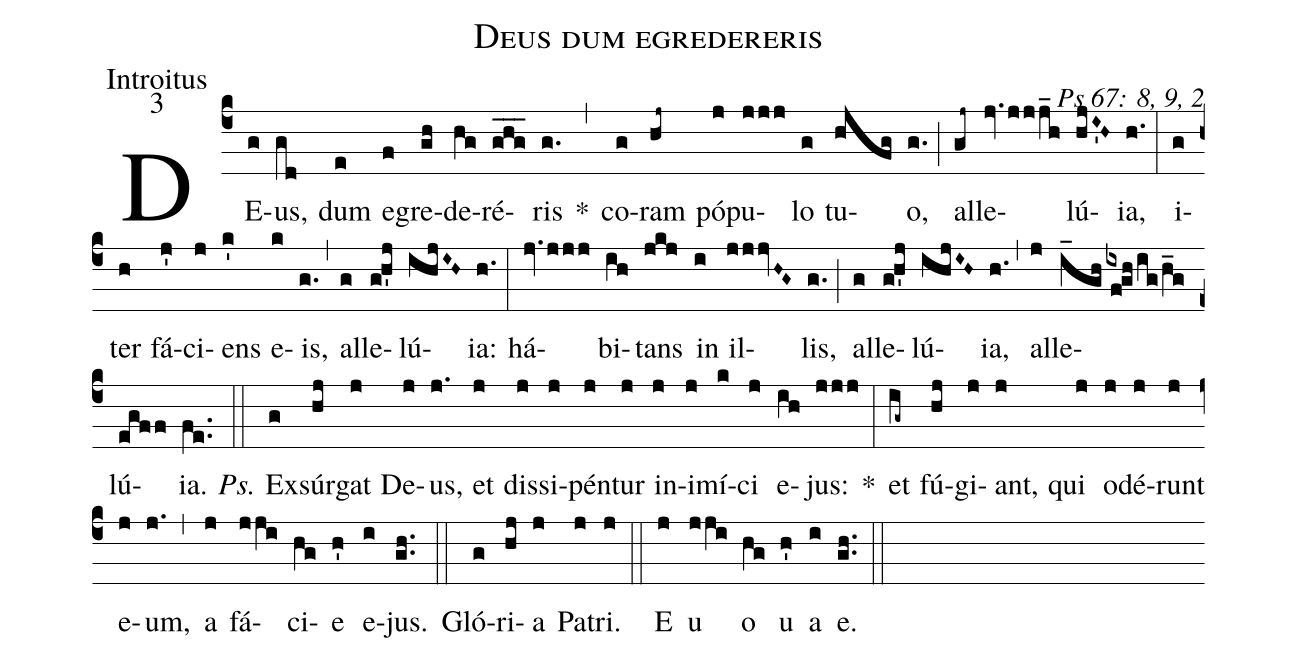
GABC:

name: Deus dum egredereris;
office-part: Introitus;
mode: 3;
commentary: Ps 67: 8, 9, 2;
%%
(c4) DE(g)us,(gd) dum(e) e(f)gre(gh)de(hg)ré(ghg___)ris(g.) *(,) co(g)ram(hj~) pó(j)pu(jjj)lo(g) tu(hjfg)o,(g.) (;) al(gj~)le(jv.jjj_h)lú(hjI~'H~)ia,(h.) (:)
i(g)ter(h) fá(j')ci(j)ens(k') e(k)is,(g.) (,) al(g)le(gh'j)lú(ihjI~H~)ia:(h.) (:)
há(jv.jjj)bi(ih)tans(jkj) in(i) il(jjjvH~G~)lis,(g.) (;) al(g)le(gh'j)lú(ihjI~H~)ia,(h.) (,) al(j)le(i_gh/[2]{/[-1]ix}fgh/!ig/!h_g)lú(egff)ia.(fe..) (::)
<i>Ps.</i> Ex(g)súr(hj)gat(j) De(j)us,(j.) et(j) dis(j)si(j)pén(j)tur(j) in(j)i(j)mí(k)ci(j) e(ih)jus:(jjj) *(:)
et(ig~) fú(hj)gi(j)ant,(j) qui(j) o(j)dé(j)runt(j) e(j)um,(j.) (,) a(j) fá(jji)ci(hg)e(h') e(i)jus.(gh..) (::)
Gló(g)ri(hj)a(j) Pa(j)tri.(j) (::)
<eu>E(j) u(jji) o(hg) u(h') a(i) e.</eu>(gh..) (::)
